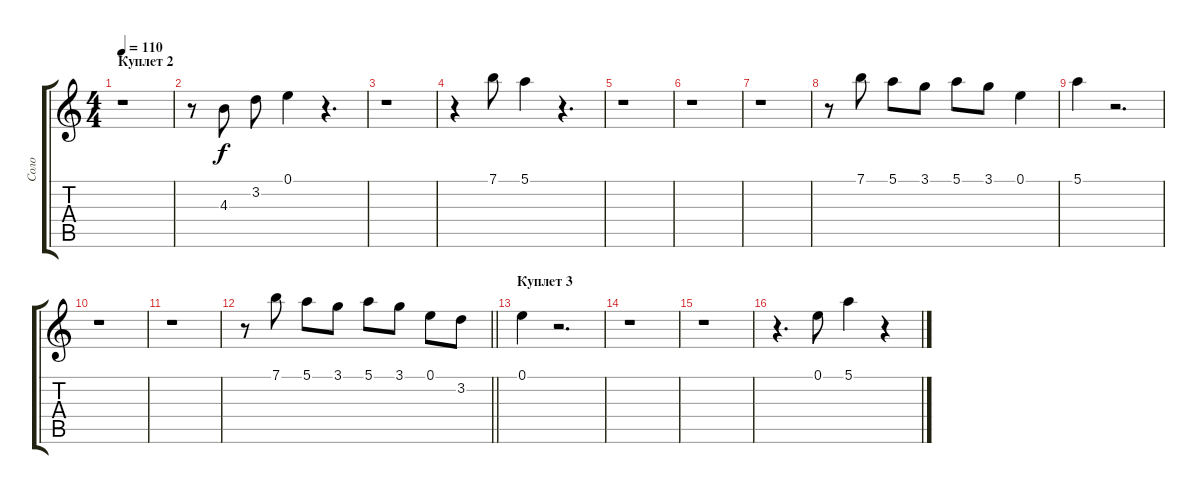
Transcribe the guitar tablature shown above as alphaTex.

\track ("Соло" "Соло") {instrument distortionguitar}
\staff {score tabs}
\tuning (E4 B3 G3 D3 A2 E2) {hide}
\ts (4 4)
\section ("" "Куплет 2")
\tempo 110
\clef g2
\ks c
r.1{dy f} |
r.8 4.3.8 3.2.8 0.1.4 r.4{d} |
r.1 |
r.4 7.1.8 5.1.4 r.4{d} |
r.1 |
r.1 |
r.1 |
r.8 7.1.8 5.1.8 3.1.8 5.1.8 3.1.8 0.1.4 |
5.1.4 r.2{d} |
r.1 |
r.1 |
\barLineRight lightlight
r.8 7.1.8 5.1.8 3.1.8 5.1.8 3.1.8 0.1.8 3.2.8 |
\section ("" "Куплет 3")
0.1.4 r.2{d} |
r.1 |
r.1 |
r.4{d} 0.1.8 5.1.4 r.4
